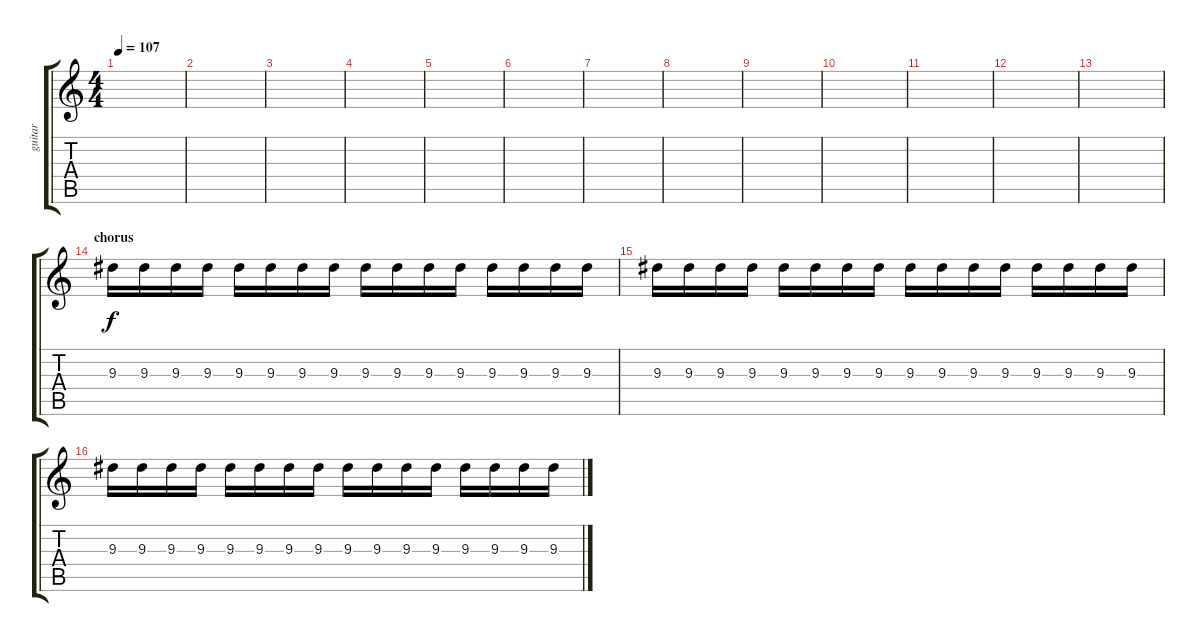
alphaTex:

\track ("guitar" "guitar") {instrument distortionguitar}
\staff {score tabs}
\tuning (Eb4 Bb3 Gb3 Db3 Ab2 Db2) {hide}
\ts (4 4)
\tempo 107
\clef g2
\ks c
|
|
|
|
|
|
|
|
|
|
|
|
|
\section ("" "chorus")
9.3.16 9.3.16 9.3.16 9.3.16 9.3.16 9.3.16 9.3.16 9.3.16 9.3.16 9.3.16 9.3.16 9.3.16 9.3.16 9.3.16 9.3.16 9.3.16 |
9.3.16 9.3.16 9.3.16 9.3.16 9.3.16 9.3.16 9.3.16 9.3.16 9.3.16 9.3.16 9.3.16 9.3.16 9.3.16 9.3.16 9.3.16 9.3.16 |
9.3.16 9.3.16 9.3.16 9.3.16 9.3.16 9.3.16 9.3.16 9.3.16 9.3.16 9.3.16 9.3.16 9.3.16 9.3.16 9.3.16 9.3.16 9.3.16
